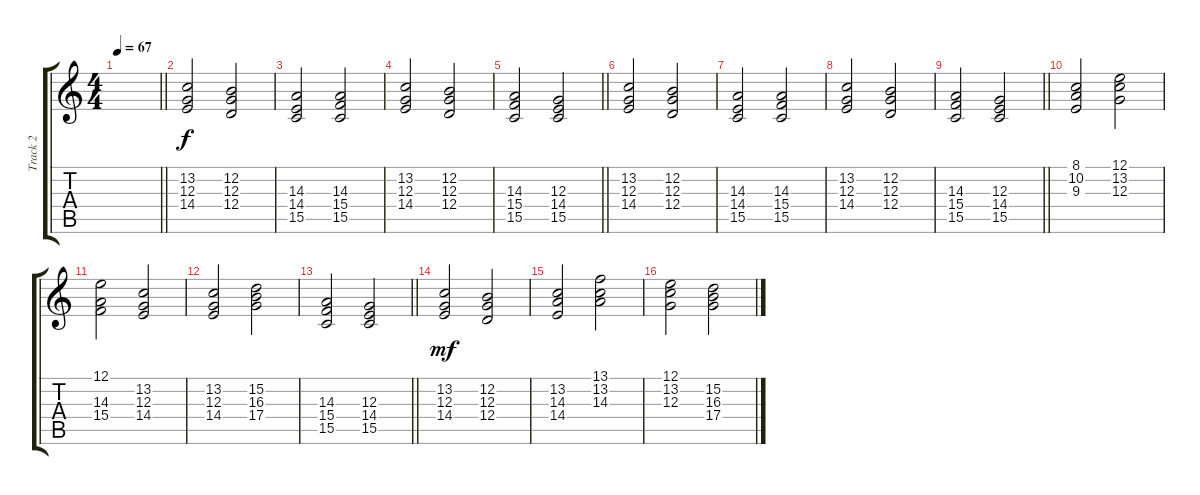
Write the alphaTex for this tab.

\track ("Track 2" "Track 2") {instrument choiraahs}
\staff {score tabs}
\tuning (E4 B3 G3 D3 A2 E2) {hide}
\ts (4 4)
\tempo 67
\clef g2
\barLineRight lightlight
\ks c
|
(13.2 12.3 14.4).2{volume 6 instrument choiraahs} (12.2 12.3 12.4).2 |
(14.3 14.4 15.5).2 (14.3 15.4 15.5).2 |
(13.2 12.3 14.4).2 (12.2 12.3 12.4).2 |
\barLineRight lightlight
(14.3 15.4 15.5).2 (12.3 14.4 15.5).2 |
(13.2 12.3 14.4).2{instrument choiraahs} (12.2 12.3 12.4).2 |
(14.3 14.4 15.5).2 (14.3 15.4 15.5).2 |
(13.2 12.3 14.4).2 (12.2 12.3 12.4).2 |
\barLineRight lightlight
(14.3 15.4 15.5).2 (12.3 14.4 15.5).2 |
(8.1 10.2 9.3).2 (12.1 13.2 12.3).2 |
(12.1 14.3 15.4).2 (13.2 12.3 14.4).2 |
(13.2 12.3 14.4).2 (15.2 16.3 17.4).2 |
\barLineRight lightlight
(14.3 15.4 15.5).2 (12.3 14.4 15.5).2 |
(13.2 12.3 14.4).2{dy mf} (12.2 12.3 12.4).2 |
(13.2 14.3 14.4).2 (13.1 13.2 14.3).2 |
(12.1 13.2 12.3).2 (15.2 16.3 17.4).2
